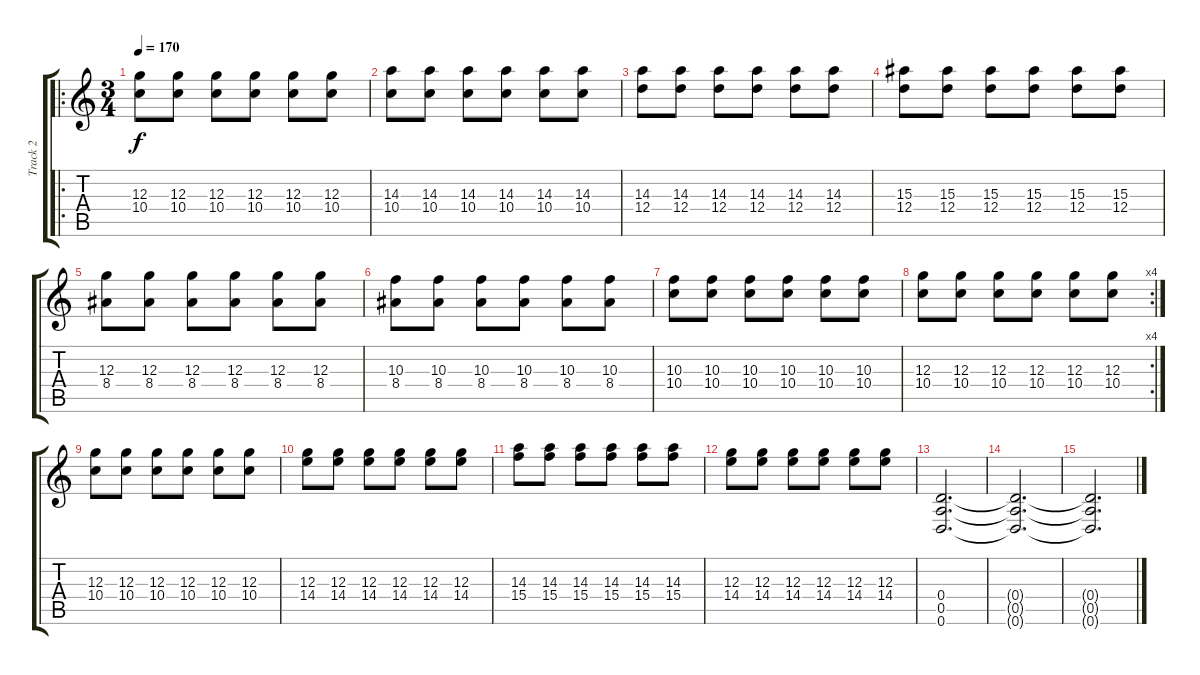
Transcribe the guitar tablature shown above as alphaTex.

\track ("Track 2" "Track 2") {instrument distortionguitar}
\staff {score tabs}
\tuning (E4 B3 G3 D3 A2 D2) {hide}
\ro
\ts (3 4)
\tempo 170
\clef g2
\ks c
(12.3 10.4).8{dy f} (12.3 10.4).8 (12.3 10.4).8 (12.3 10.4).8 (12.3 10.4).8 (12.3 10.4).8 |
(14.3 10.4).8 (14.3 10.4).8 (14.3 10.4).8 (14.3 10.4).8 (14.3 10.4).8 (14.3 10.4).8 |
(14.3 12.4).8 (14.3 12.4).8 (14.3 12.4).8 (14.3 12.4).8 (14.3 12.4).8 (14.3 12.4).8 |
(15.3 12.4).8 (15.3 12.4).8 (15.3 12.4).8 (15.3 12.4).8 (15.3 12.4).8 (15.3 12.4).8 |
(12.3 8.4).8 (12.3 8.4).8 (12.3 8.4).8 (12.3 8.4).8 (12.3 8.4).8 (12.3 8.4).8 |
(10.3 8.4).8 (10.3 8.4).8 (10.3 8.4).8 (10.3 8.4).8 (10.3 8.4).8 (10.3 8.4).8 |
(10.3 10.4).8 (10.3 10.4).8 (10.3 10.4).8 (10.3 10.4).8 (10.3 10.4).8 (10.3 10.4).8 |
\rc 4
(12.3 10.4).8 (12.3 10.4).8 (12.3 10.4).8 (12.3 10.4).8 (12.3 10.4).8 (12.3 10.4).8 |
(12.3 10.4).8 (12.3 10.4).8 (12.3 10.4).8 (12.3 10.4).8 (12.3 10.4).8 (12.3 10.4).8 |
(12.3 14.4).8 (12.3 14.4).8 (12.3 14.4).8 (12.3 14.4).8 (12.3 14.4).8 (12.3 14.4).8 |
(14.3 15.4).8 (14.3 15.4).8 (14.3 15.4).8 (14.3 15.4).8 (14.3 15.4).8 (14.3 15.4).8 |
(12.3 14.4).8 (12.3 14.4).8 (12.3 14.4).8 (12.3 14.4).8 (12.3 14.4).8 (12.3 14.4).8 |
(0.4 0.5 0.6).2{d} |
(0.4{t} 0.5{t} 0.6{t}).2{d} |
(0.4{t} 0.5{t} 0.6{t}).2{d}
